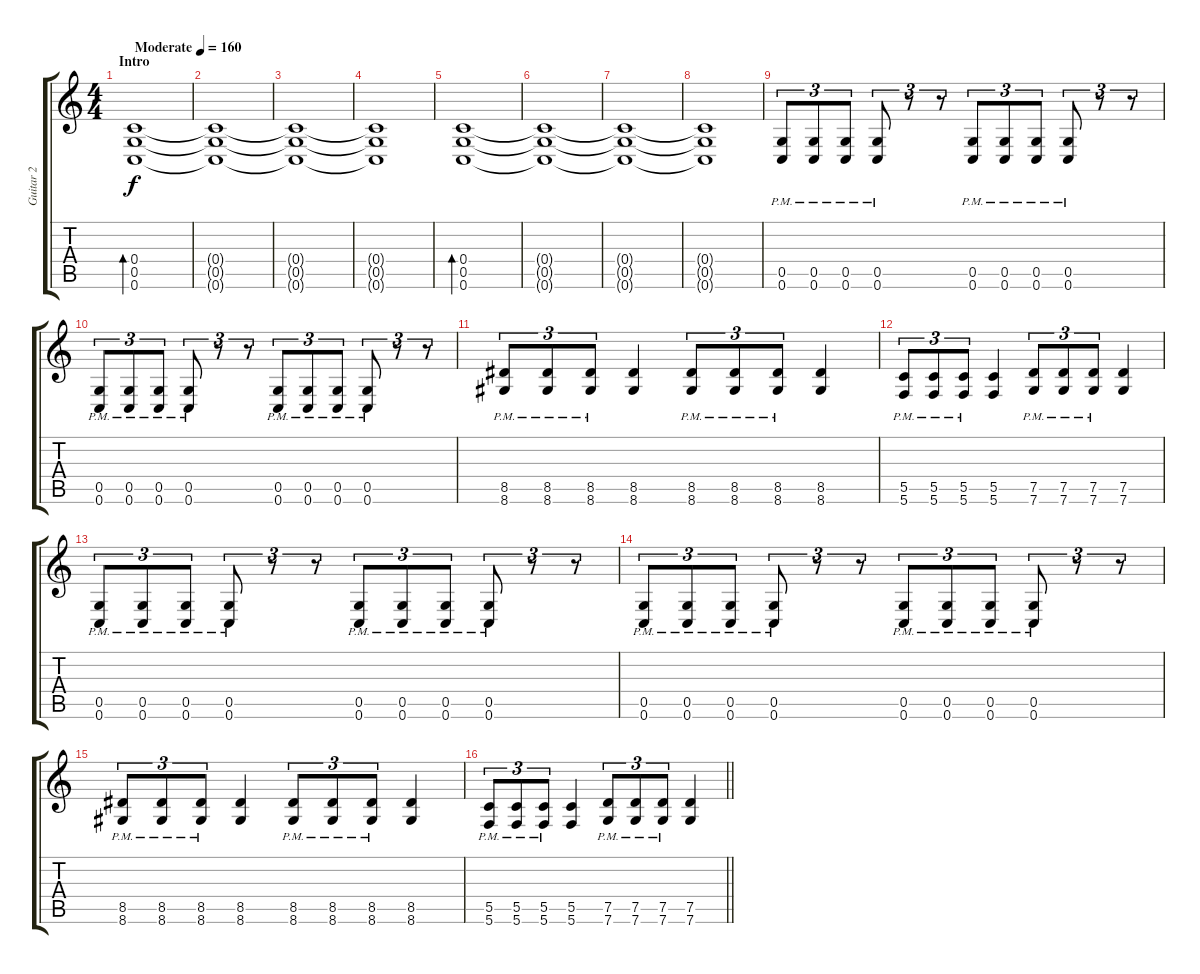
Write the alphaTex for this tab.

\track ("Guitar 2" "Guitar 2") {instrument overdrivenguitar}
\staff {score tabs}
\tuning (D4 A3 F3 C3 G2 C2) {hide}
\ts (4 4)
\section ("" "Intro")
\tempo (160 "Moderate")
\clef g2
\ks c
(0.4 0.5 0.6).1{bd 120 dy f instrument overdrivenguitar} |
(0.4{t} 0.5{t} 0.6{t}).1 |
(0.4{t} 0.5{t} 0.6{t}).1 |
(0.4{t} 0.5{t} 0.6{t}).1 |
(0.4 0.5 0.6).1{bd 120} |
(0.4{t} 0.5{t} 0.6{t}).1 |
(0.4{t} 0.5{t} 0.6{t}).1 |
(0.4{t} 0.5{t} 0.6{t}).1 |
(0.5{pm} 0.6{pm}).8{tu (3 2) volume 13 instrument distortionguitar} (0.5{pm} 0.6{pm}).8{tu (3 2)} (0.5{pm} 0.6{pm}).8{tu (3 2)} (0.5{pm} 0.6{pm}).8{tu (3 2)} r.8{tu (3 2)} r.8{tu (3 2)} (0.5{pm} 0.6{pm}).8{tu (3 2)} (0.5{pm} 0.6{pm}).8{tu (3 2)} (0.5{pm} 0.6{pm}).8{tu (3 2)} (0.5{pm} 0.6{pm}).8{tu (3 2)} r.8{tu (3 2)} r.8{tu (3 2)} |
(0.5{pm} 0.6{pm}).8{tu (3 2)} (0.5{pm} 0.6{pm}).8{tu (3 2)} (0.5{pm} 0.6{pm}).8{tu (3 2)} (0.5{pm} 0.6{pm}).8{tu (3 2)} r.8{tu (3 2)} r.8{tu (3 2)} (0.5{pm} 0.6{pm}).8{tu (3 2)} (0.5{pm} 0.6{pm}).8{tu (3 2)} (0.5{pm} 0.6{pm}).8{tu (3 2)} (0.5{pm} 0.6{pm}).8{tu (3 2)} r.8{tu (3 2)} r.8{tu (3 2)} |
(8.5{pm} 8.6{pm}).8{tu (3 2)} (8.5{pm} 8.6{pm}).8{tu (3 2)} (8.5{pm} 8.6{pm}).8{tu (3 2)} (8.5 8.6).4 (8.5{pm} 8.6{pm}).8{tu (3 2)} (8.5{pm} 8.6{pm}).8{tu (3 2)} (8.5{pm} 8.6{pm}).8{tu (3 2)} (8.5 8.6).4 |
(5.5{pm} 5.6{pm}).8{tu (3 2)} (5.5{pm} 5.6{pm}).8{tu (3 2)} (5.5{pm} 5.6{pm}).8{tu (3 2)} (5.5 5.6).4 (7.5{pm} 7.6{pm}).8{tu (3 2)} (7.5{pm} 7.6{pm}).8{tu (3 2)} (7.5{pm} 7.6{pm}).8{tu (3 2)} (7.5 7.6).4 |
(0.5{pm} 0.6{pm}).8{tu (3 2)} (0.5{pm} 0.6{pm}).8{tu (3 2)} (0.5{pm} 0.6{pm}).8{tu (3 2)} (0.5{pm} 0.6{pm}).8{tu (3 2)} r.8{tu (3 2)} r.8{tu (3 2)} (0.5{pm} 0.6{pm}).8{tu (3 2)} (0.5{pm} 0.6{pm}).8{tu (3 2)} (0.5{pm} 0.6{pm}).8{tu (3 2)} (0.5{pm} 0.6{pm}).8{tu (3 2)} r.8{tu (3 2)} r.8{tu (3 2)} |
(0.5{pm} 0.6{pm}).8{tu (3 2)} (0.5{pm} 0.6{pm}).8{tu (3 2)} (0.5{pm} 0.6{pm}).8{tu (3 2)} (0.5{pm} 0.6{pm}).8{tu (3 2)} r.8{tu (3 2)} r.8{tu (3 2)} (0.5{pm} 0.6{pm}).8{tu (3 2)} (0.5{pm} 0.6{pm}).8{tu (3 2)} (0.5{pm} 0.6{pm}).8{tu (3 2)} (0.5{pm} 0.6{pm}).8{tu (3 2)} r.8{tu (3 2)} r.8{tu (3 2)} |
(8.5{pm} 8.6{pm}).8{tu (3 2)} (8.5{pm} 8.6{pm}).8{tu (3 2)} (8.5{pm} 8.6{pm}).8{tu (3 2)} (8.5 8.6).4 (8.5{pm} 8.6{pm}).8{tu (3 2)} (8.5{pm} 8.6{pm}).8{tu (3 2)} (8.5{pm} 8.6{pm}).8{tu (3 2)} (8.5 8.6).4 |
\barLineRight lightlight
(5.5{pm} 5.6{pm}).8{tu (3 2)} (5.5{pm} 5.6{pm}).8{tu (3 2)} (5.5{pm} 5.6{pm}).8{tu (3 2)} (5.5 5.6).4 (7.5{pm} 7.6{pm}).8{tu (3 2)} (7.5{pm} 7.6{pm}).8{tu (3 2)} (7.5{pm} 7.6{pm}).8{tu (3 2)} (7.5 7.6).4
